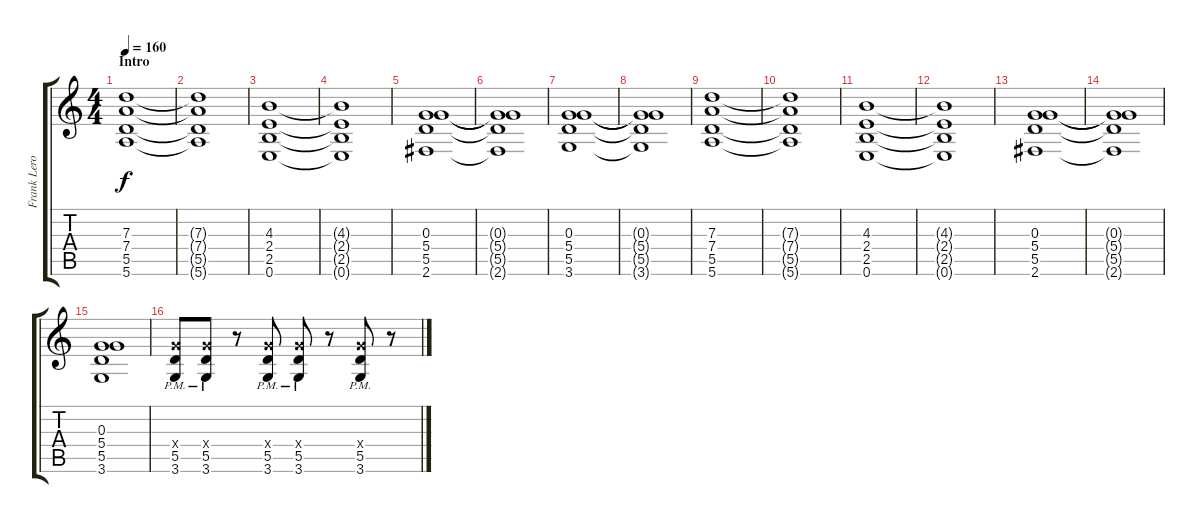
\track ("Frank Lero" "Frank Lero") {instrument distortionguitar}
\staff {score tabs}
\tuning (E4 B3 G3 D3 A2 E2) {hide}
\ts (4 4)
\section ("" "Intro")
\tempo 160
\clef g2
\ks c
(7.3 7.4 5.5 5.6).1{dy f balance 8 instrument distortionguitar} |
(7.3{t} 7.4{t} 5.5{t} 5.6{t}).1 |
(4.3 2.4 2.5 0.6).1 |
(4.3{t} 2.4{t} 2.5{t} 0.6{t}).1 |
(0.3 5.4 5.5 2.6).1 |
(0.3{t} 5.4{t} 5.5{t} 2.6{t}).1 |
(0.3 5.4 5.5 3.6).1 |
(0.3{t} 5.4{t} 5.5{t} 3.6{t}).1 |
(7.3 7.4 5.5 5.6).1 |
(7.3{t} 7.4{t} 5.5{t} 5.6{t}).1 |
(4.3 2.4 2.5 0.6).1 |
(4.3{t} 2.4{t} 2.5{t} 0.6{t}).1 |
(0.3 5.4 5.5 2.6).1 |
(0.3{t} 5.4{t} 5.5{t} 2.6{t}).1 |
(0.3 5.4 5.5 3.6).1 |
(5.4{pm x} 5.5{pm} 3.6{pm}).8 (5.4{pm x} 5.5{pm} 3.6{pm}).8 r.8 (5.4{pm x} 5.5{pm} 3.6{pm}).8 (5.4{pm x} 5.5{pm} 3.6{pm}).8 r.8 (5.4{pm x} 5.5{pm} 3.6{pm}).8 r.8
